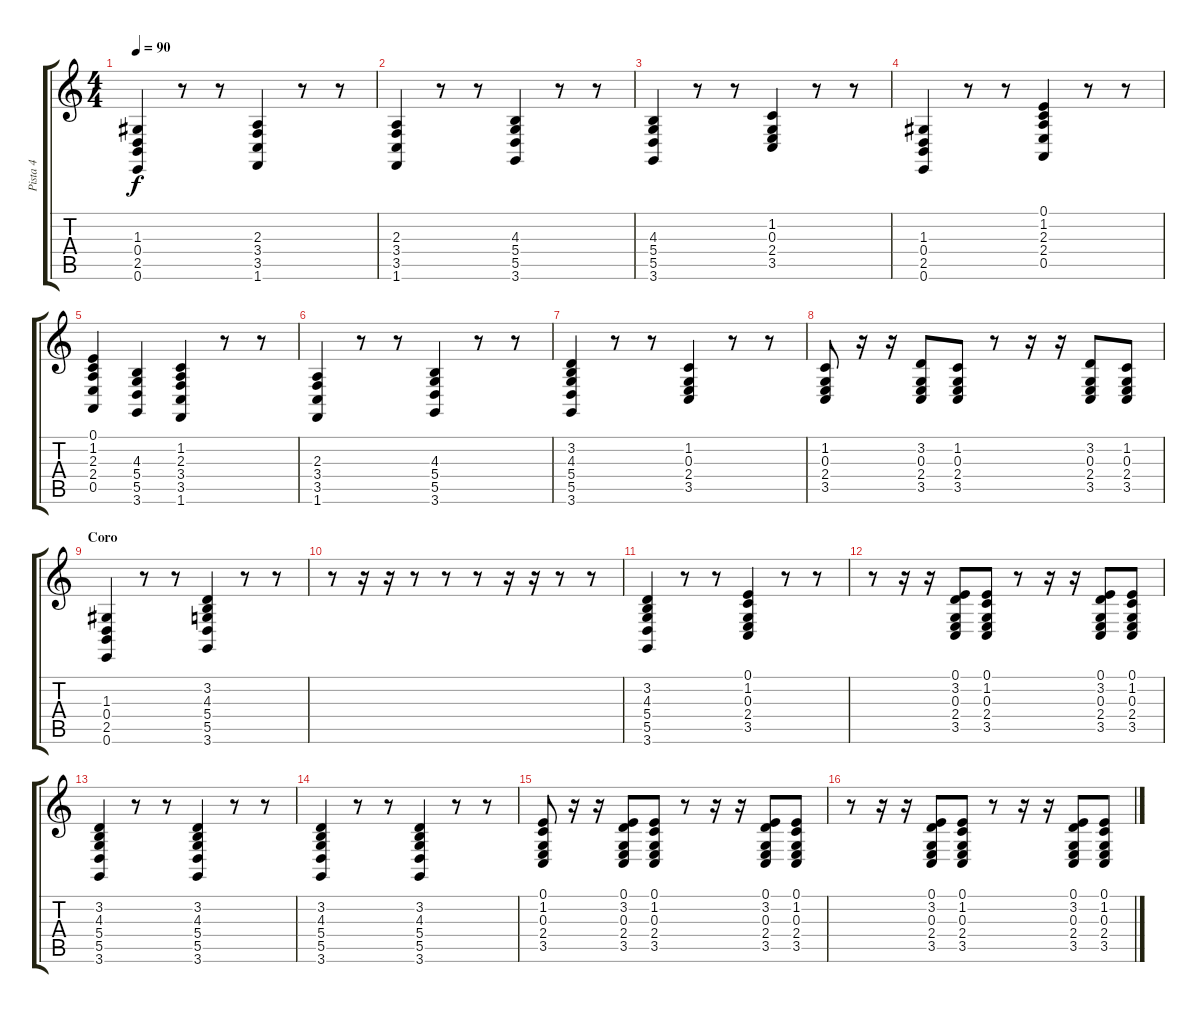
\track ("Pista 4" "Pista 4") {instrument acousticgrandpiano}
\staff {score tabs}
\tuning (E4 B3 G3 D3 A2 E2) {hide}
\ts (4 4)
\tempo 90
\clef g2
\ks c
(1.3 0.4 2.5 0.6).4{dy f} r.8 r.8 (2.3 3.4 3.5 1.6).4 r.8 r.8 |
(2.3 3.4 3.5 1.6).4 r.8 r.8 (4.3 5.4 5.5 3.6).4 r.8 r.8 |
(4.3 5.4 5.5 3.6).4 r.8 r.8 (1.2 0.3 2.4 3.5).4 r.8 r.8 |
(1.3 0.4 2.5 0.6).4 r.8 r.8 (0.1 1.2 2.3 2.4 0.5).4 r.8 r.8 |
(0.1 1.2 2.3 2.4 0.5).4 (4.3 5.4 5.5 3.6).4 (1.2 2.3 3.4 3.5 1.6).4 r.8 r.8 |
(2.3 3.4 3.5 1.6).4 r.8 r.8 (4.3 5.4 5.5 3.6).4 r.8 r.8 |
(3.2 4.3 5.4 5.5 3.6).4 r.8 r.8 (1.2 0.3 2.4 3.5).4 r.8 r.8 |
(1.2 0.3 2.4 3.5).8 r.16 r.16 (3.2 0.3 2.4 3.5).8 (1.2 0.3 2.4 3.5).8 r.8 r.16 r.16 (3.2 0.3 2.4 3.5).8 (1.2 0.3 2.4 3.5).8 |
\section ("" "Coro")
(1.3 0.4 2.5 0.6).4 r.8 r.8 (3.2 4.3 5.4 5.5 3.6).4 r.8 r.8 |
r.8 r.16 r.16 r.8 r.8 r.8 r.16 r.16 r.8 r.8 |
(3.2 4.3 5.4 5.5 3.6).4 r.8 r.8 (0.1 1.2 0.3 2.4 3.5).4 r.8 r.8 |
r.8 r.16 r.16 (0.1 3.2 0.3 2.4 3.5).8 (0.1 1.2 0.3 2.4 3.5).8 r.8 r.16 r.16 (0.1 3.2 0.3 2.4 3.5).8 (0.1 1.2 0.3 2.4 3.5).8 |
(3.2 4.3 5.4 5.5 3.6).4 r.8 r.8 (3.2 4.3 5.4 5.5 3.6).4 r.8 r.8 |
(3.2 4.3 5.4 5.5 3.6).4 r.8 r.8 (3.2 4.3 5.4 5.5 3.6).4 r.8 r.8 |
(0.1 1.2 0.3 2.4 3.5).8 r.16 r.16 (0.1 3.2 0.3 2.4 3.5).8 (0.1 1.2 0.3 2.4 3.5).8 r.8 r.16 r.16 (0.1 3.2 0.3 2.4 3.5).8 (0.1 1.2 0.3 2.4 3.5).8 |
r.8 r.16 r.16 (0.1 3.2 0.3 2.4 3.5).8 (0.1 1.2 0.3 2.4 3.5).8 r.8 r.16 r.16 (0.1 3.2 0.3 2.4 3.5).8 (0.1 1.2 0.3 2.4 3.5).8
